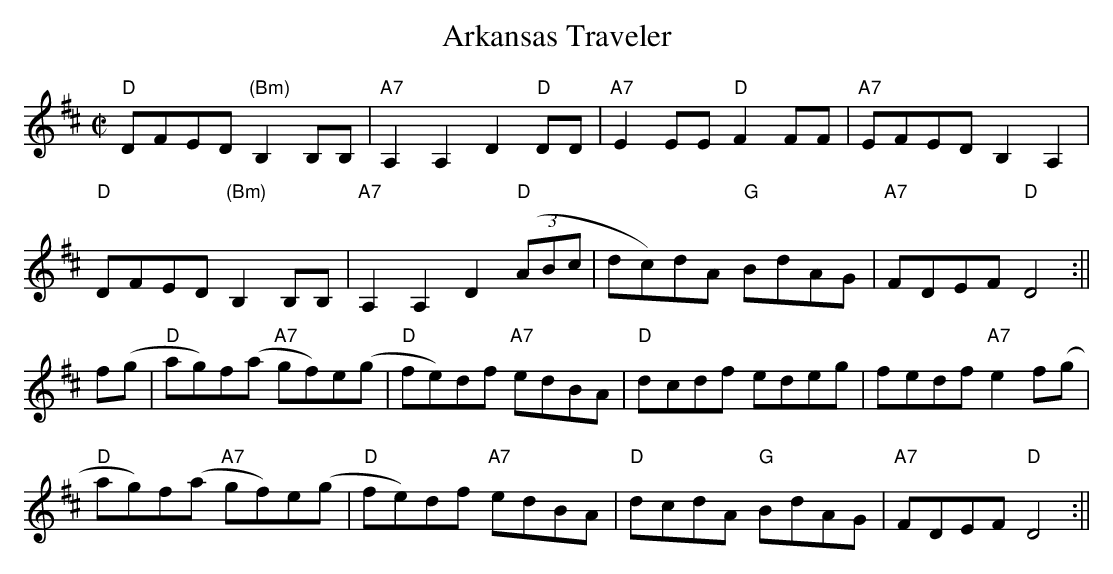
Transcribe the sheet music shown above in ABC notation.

X:1
T:Arkansas Traveler
M:C|
L:1/8
K:D
"D"DFED "(Bm)"B,2 B,B,|"A7"A,2A,2D2"D"DD|"A7"E2EE "D"F2FF|"A7"EFED B,2A,2|!
"D"DFED "(Bm)"B,2 B,B,|"A7"A,2A,2D2"D"(3(ABc|dc)dA "G"B-dAG|"A7"F-DEF "D"D4:||!
f(g|"D"ag)f(a "A7"gf)e(g|"D"fe)df "A7"edBA|"D"d-cdf- edeg|f-edf "A7"e2 f(g|!
"D"ag)f(a "A7"gf)e(g|"D"fe)df "A7"edBA|"D"d-cdA "G"B-dAG|"A7"F-DEF "D"D4:||!
